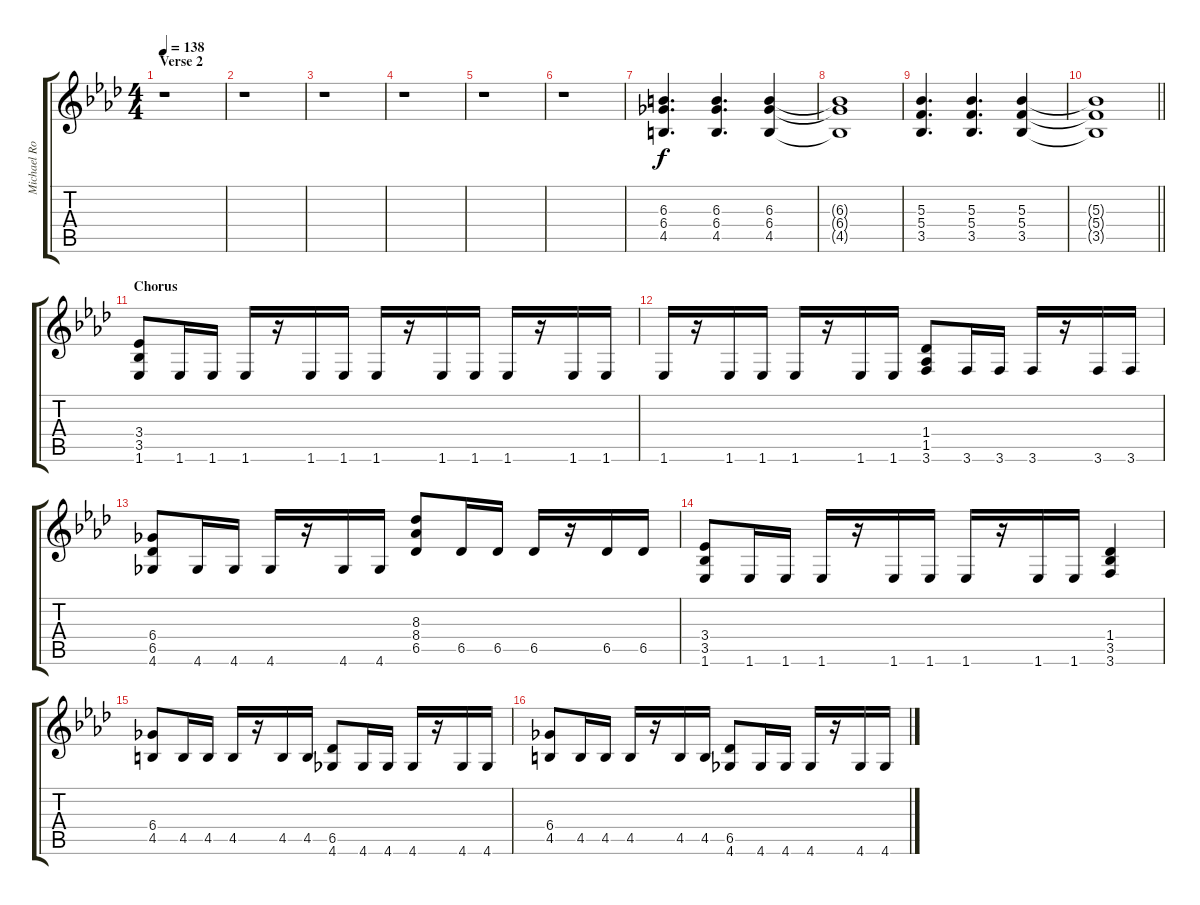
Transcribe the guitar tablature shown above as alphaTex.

\track ("Michael Romeo (guitar)" "Michael Ro") {instrument distortionguitar}
\staff {score tabs}
\tuning (D4 A3 F3 C3 G2 D2) {hide}
\ts (4 4)
\section ("" "Verse 2")
\tempo 138
\clef g2
\ks ab
r.1{dy f} |
r.1 |
r.1 |
r.1 |
r.1 |
r.1 |
\ks fminor
(6.3 6.4 4.5).4{d} (6.3 6.4 4.5).4{d} (6.3 6.4 4.5).4 |
(6.3{t} 6.4{t} 4.5{t}).1 |
(5.3 5.4 3.5).4{d} (5.3 5.4 3.5).4{d} (5.3 5.4 3.5).4 |
\barLineRight lightlight
(5.3{t} 5.4{t} 3.5{t}).1 |
\section ("" "Chorus")
(3.4 3.5 1.6).8 1.6.16 1.6.16 1.6.16 r.16 1.6.16 1.6.16 1.6.16 r.16 1.6.16 1.6.16 1.6.16 r.16 1.6.16 1.6.16 |
1.6.16 r.16 1.6.16 1.6.16 1.6.16 r.16 1.6.16 1.6.16 (1.4 1.5 3.6).8 3.6.16 3.6.16 3.6.16 r.16 3.6.16 3.6.16 |
(6.4 6.5 4.6).8 4.6.16 4.6.16 4.6.16 r.16 4.6.16 4.6.16 (8.3 8.4 6.5).8 6.5.16 6.5.16 6.5.16 r.16 6.5.16 6.5.16 |
(3.4 3.5 1.6).8 1.6.16 1.6.16 1.6.16 r.16 1.6.16 1.6.16 1.6.16 r.16 1.6.16 1.6.16 (1.4 3.5 3.6).4 |
(6.4 4.5).8 4.5.16 4.5.16 4.5.16 r.16 4.5.16 4.5.16 (6.5 4.6).8 4.6.16 4.6.16 4.6.16 r.16 4.6.16 4.6.16 |
(6.4 4.5).8 4.5.16 4.5.16 4.5.16 r.16 4.5.16 4.5.16 (6.5 4.6).8 4.6.16 4.6.16 4.6.16 r.16 4.6.16 4.6.16
